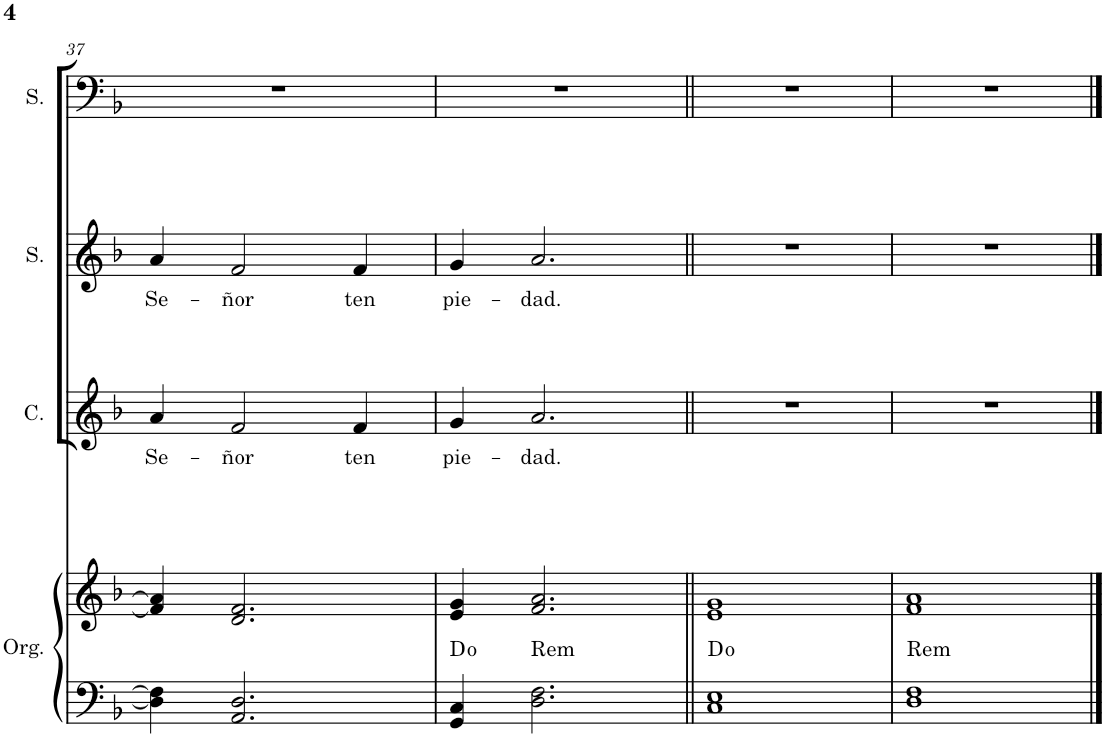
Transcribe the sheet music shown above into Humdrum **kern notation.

**kern	**kern	**harte	**kern	**text	**kern	**text	**kern
*part4	*part4	*part4	*part3	*part3	*part2	*part2	*part1
*staff5	*staff4	*	*staff3	*staff3	*staff2	*staff2	*staff1
*I"Órgano	*	*	*I"Contralto	*	*I"Soprano	*	*I"Sacerdote
*	*	*	*I'C.	*	*I'S.	*	*I'S.
!!LO:PB:g=z
*clefF4	*clefG2	*	*clefG2	*	*clefG2	*	*clefF4
*k[b-]	*k[b-]	*	*k[b-]	*	*k[b-]	*	*k[b-]
*M4/4	*M4/4	*	*M4/4	*	*M4/4	*	*M4/4
=37	=37	=37	=37	=37	=37	=37	=37
!	!	!	!	!LO:LY:b	!	!LO:LY:b	!
4D\] 4F\]	4f/] 4a/]	.	4a/	Se-	4a/	Se-	1r
!	!	!	!	!LO:LY:b	!	!LO:LY:b	!
2.AA/ 2.D/	2.d/ 2.f/	.	2f/	-ñor	2f/	-ñor	.
!	!	!	!	!LO:LY:b	!	!LO:LY:b	!
.	.	.	4f/	ten	4f/	ten	.
=38	=38	=38	=38	=38	=38	=38	=38
!	!	!	!	!LO:LY:b	!	!LO:LY:b	!
4GG/ 4C/	4e/ 4g/	D:dim	4g/	pie-	4g/	pie-	1r
!	!	!LO:H:kt=Rem	!	!LO:LY:b	!	!LO:LY:b	!
2.D\ 2.F\	2.f/ 2.a/	N	2.a/	-dad.	2.a/	-dad.	.
=39||	=39||	=39||	=39||	=39||	=39||	=39||	=39||
1C 1E	1e 1g	D:dim	1r	.	1r	.	1r
=40	=40	=40	=40	=40	=40	=40	=40
!	!	!LO:H:kt=Rem	!	!	!	!	!
1D 1F	1f 1a	N	1r	.	1r	.	1r
==	==	==	==	==	==	==	==
*-	*-	*-	*-	*-	*-	*-	*-
